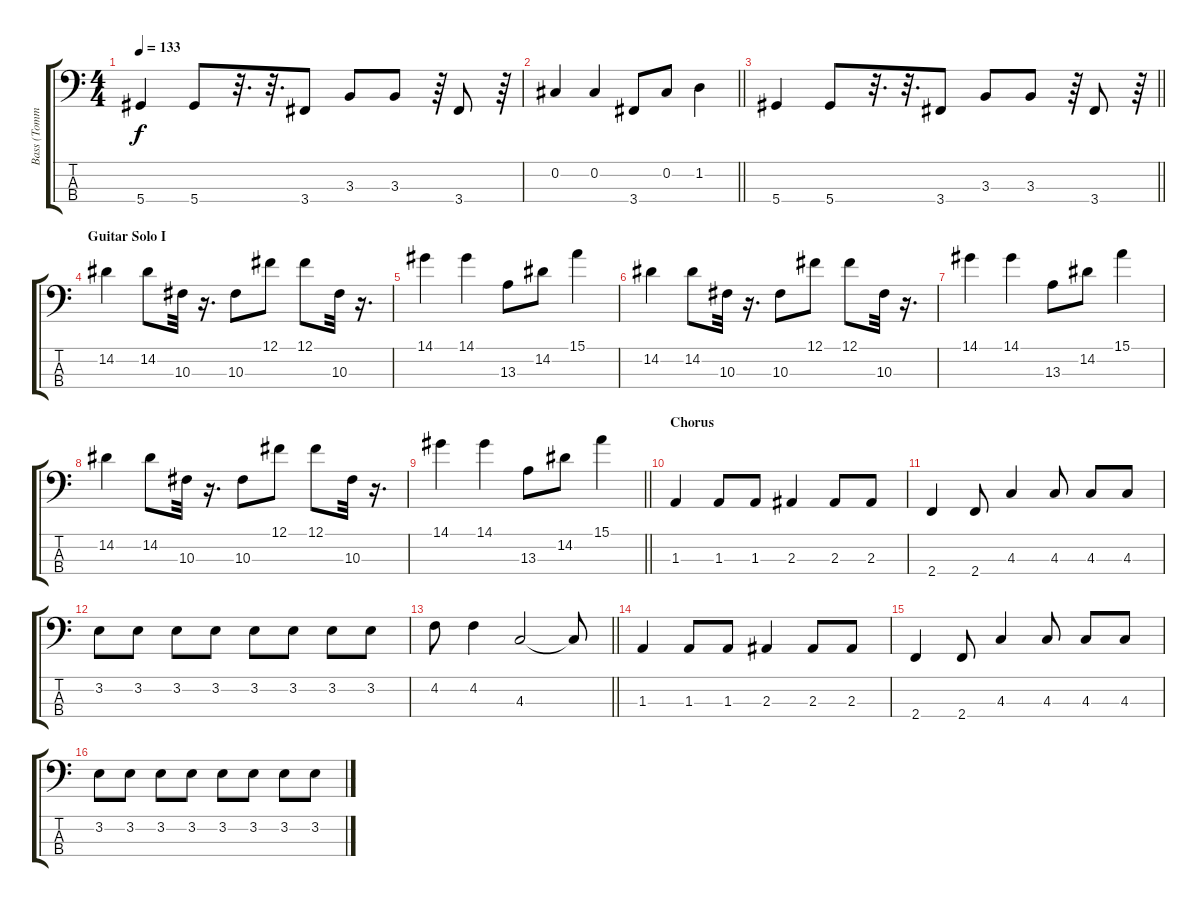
\track ("Bass (Tommy Stintson)" "Bass (Tomm") {instrument electricbassfinger}
\staff {score tabs}
\tuning (Gb2 Db2 Ab1 Eb1) {hide}
\ts (4 4)
\tempo 133
\clef f4
\ks c
5.4.4{dy f} 5.4.8 r.32{d} r.32{d} 3.4.8 3.3.8 3.3.8 r.64 3.4.8 r.64 |
\barLineRight lightlight
0.2.4 0.2.4 3.4.8 0.2.8 1.2.4 |
\barLineRight lightlight
5.4.4 5.4.8 r.32{d} r.32{d} 3.4.8 3.3.8 3.3.8 r.64 3.4.8 r.64 |
\section ("" "Guitar Solo I")
14.2.4 14.2.8 10.3.32 r.16{d} 10.3.8 12.1.8 12.1.8 10.3.32 r.16{d} |
14.1.4 14.1.4 13.3.8 14.2.8 15.1.4 |
14.2.4 14.2.8 10.3.32 r.16{d} 10.3.8 12.1.8 12.1.8 10.3.32 r.16{d} |
14.1.4 14.1.4 13.3.8 14.2.8 15.1.4 |
14.2.4 14.2.8 10.3.32 r.16{d} 10.3.8 12.1.8 12.1.8 10.3.32 r.16{d} |
\barLineRight lightlight
14.1.4 14.1.4 13.3.8 14.2.8 15.1.4 |
\section ("" "Chorus")
1.3.4 1.3.8 1.3.8 2.3.4 2.3.8 2.3.8 |
2.4.4 2.4.8 4.3.4 4.3.8 4.3.8 4.3.8 |
3.2.8 3.2.8 3.2.8 3.2.8 3.2.8 3.2.8 3.2.8 3.2.8 |
\barLineRight lightlight
4.2.8 4.2.4 4.3.2 4.3{t}.8 |
1.3.4 1.3.8 1.3.8 2.3.4 2.3.8 2.3.8 |
2.4.4 2.4.8 4.3.4 4.3.8 4.3.8 4.3.8 |
3.2.8 3.2.8 3.2.8 3.2.8 3.2.8 3.2.8 3.2.8 3.2.8
